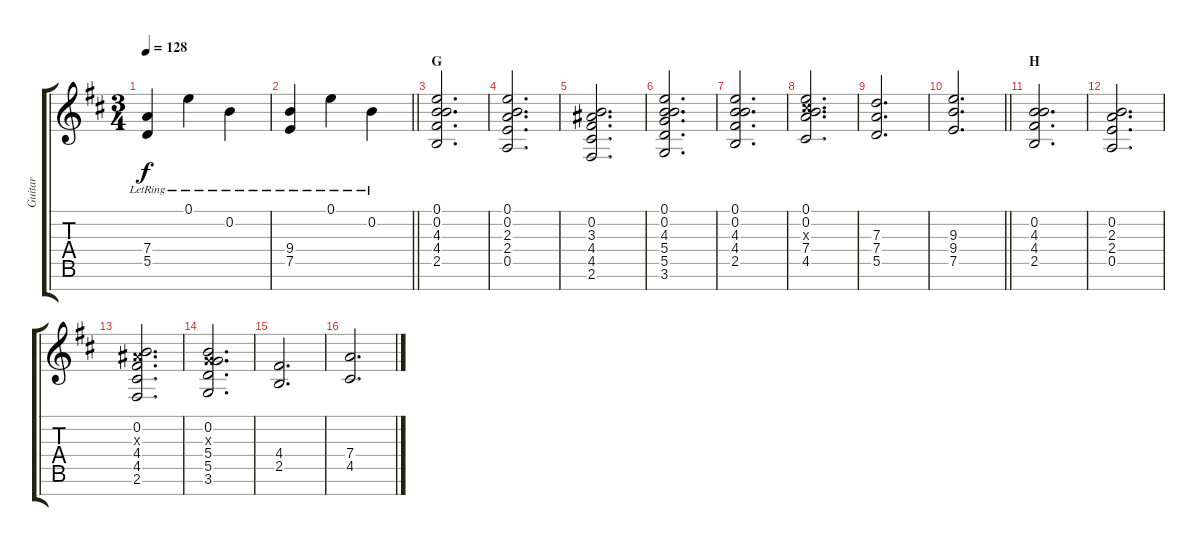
\track ("Guitar" "Guitar") {instrument acousticguitarsteel}
\staff {score tabs}
\tuning (E4 B3 G3 D3 A2 E2 B1) {hide}
\ts (3 4)
\tempo 128
\clef g2
\ks d
(7.4{lr} 5.5{lr}).4{dy f} 0.1{lr}.4 0.2{lr}.4 |
\barLineRight lightlight
(9.4{lr} 7.5{lr}).4 0.1{lr}.4 0.2{lr}.4 |
\section ("" "G")
(0.1 0.2 4.3 4.4 2.5).2{d} |
(0.1 0.2 2.3 2.4 0.5).2{d} |
(0.2 3.3 4.4 4.5 2.6).2{d} |
(0.1 0.2 4.3 5.4 5.5 3.6).2{d} |
(0.1 0.2 4.3 4.4 2.5).2{d} |
(0.1 0.2 6.3{x} 7.4 4.5).2{d} |
(7.3 7.4 5.5).2{d} |
\barLineRight lightlight
(9.3 9.4 7.5).2{d} |
\section ("" "H")
(0.2 4.3 4.4 2.5).2{d} |
(0.2 2.3 2.4 0.5).2{d} |
(0.2 3.3{x} 4.4 4.5 2.6).2{d} |
(0.2 0.3{x} 5.4 5.5 3.6).2{d} |
(4.4 2.5).2{d} |
(7.4 4.5).2{d}
